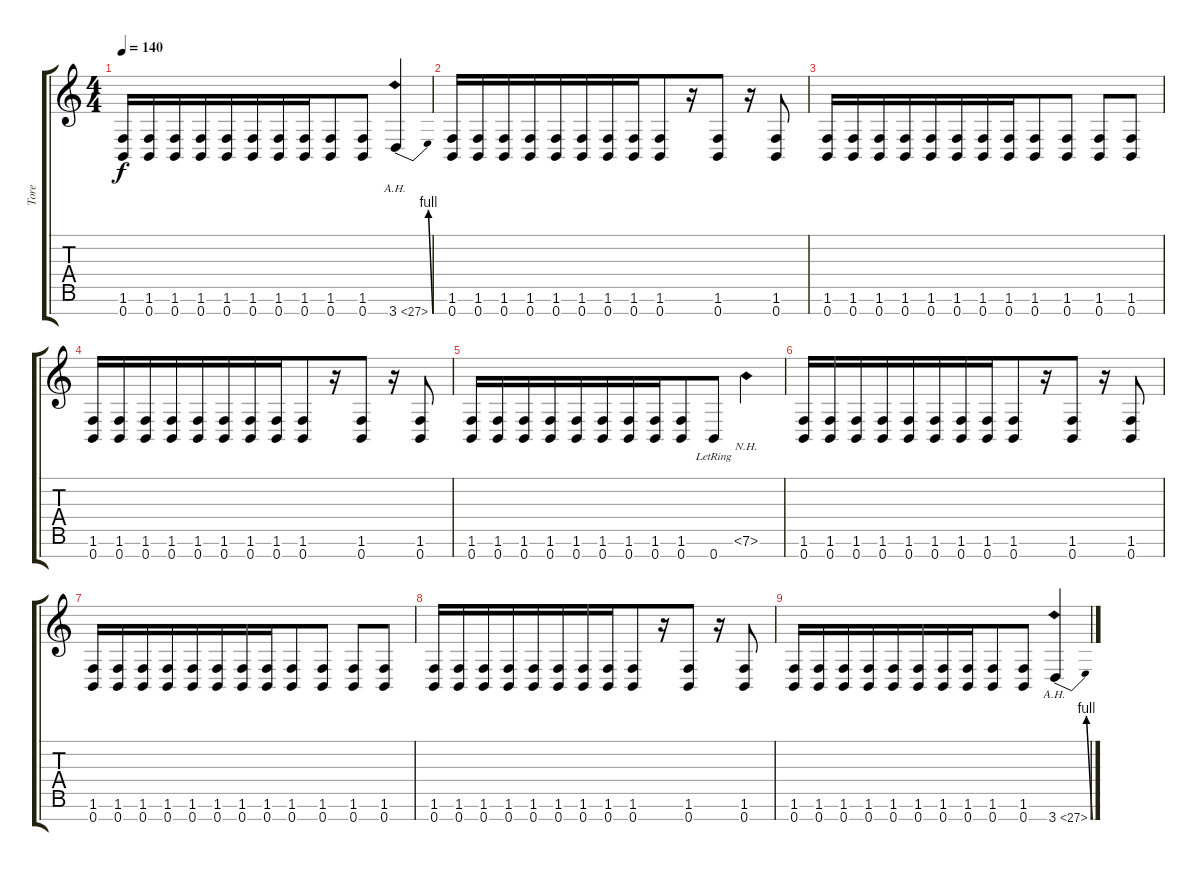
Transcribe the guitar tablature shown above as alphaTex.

\track ("Tore" "Tore") {instrument distortionguitar}
\staff {score tabs}
\tuning (E4 B3 G3 D3 A2 E2 B1) {hide}
\ts (4 4)
\tempo 140
\clef g2
\ks c
(1.6 0.7).16{dy f beam merge} (1.6 0.7).16 (1.6 0.7).16{beam merge} (1.6 0.7).16{beam merge} (1.6 0.7).16 (1.6 0.7).16 (1.6 0.7).16 (1.6 0.7).16{beam merge} (1.6 0.7).8 (1.6 0.7).8 3.7{be (bend 0 0 60 4) ah 24}.4 |
(1.6 0.7).16{beam merge} (1.6 0.7).16 (1.6 0.7).16{beam merge} (1.6 0.7).16{beam merge} (1.6 0.7).16 (1.6 0.7).16 (1.6 0.7).16 (1.6 0.7).16{beam merge} (1.6 0.7).8{beam merge} r.16 (1.6 0.7).8 r.16 (1.6 0.7).8 |
(1.6 0.7).16{beam merge} (1.6 0.7).16 (1.6 0.7).16{beam merge} (1.6 0.7).16{beam merge} (1.6 0.7).16 (1.6 0.7).16 (1.6 0.7).16 (1.6 0.7).16{beam merge} (1.6 0.7).8 (1.6 0.7).8 (1.6 0.7).8 (1.6 0.7).8 |
(1.6 0.7).16{beam merge} (1.6 0.7).16 (1.6 0.7).16{beam merge} (1.6 0.7).16{beam merge} (1.6 0.7).16 (1.6 0.7).16 (1.6 0.7).16 (1.6 0.7).16{beam merge} (1.6 0.7).8{beam merge} r.16 (1.6 0.7).8 r.16 (1.6 0.7).8 |
(1.6 0.7).16{beam merge} (1.6 0.7).16 (1.6 0.7).16{beam merge} (1.6 0.7).16{beam merge} (1.6 0.7).16 (1.6 0.7).16 (1.6 0.7).16 (1.6 0.7).16{beam merge} (1.6 0.7).8 0.7{lr}.8 7.6{nh}.4 |
(1.6 0.7).16{beam merge} (1.6 0.7).16 (1.6 0.7).16{beam merge} (1.6 0.7).16{beam merge} (1.6 0.7).16 (1.6 0.7).16 (1.6 0.7).16 (1.6 0.7).16{beam merge} (1.6 0.7).8{beam merge} r.16 (1.6 0.7).8 r.16 (1.6 0.7).8 |
(1.6 0.7).16{beam merge} (1.6 0.7).16 (1.6 0.7).16{beam merge} (1.6 0.7).16{beam merge} (1.6 0.7).16 (1.6 0.7).16 (1.6 0.7).16 (1.6 0.7).16{beam merge} (1.6 0.7).8 (1.6 0.7).8 (1.6 0.7).8 (1.6 0.7).8 |
(1.6 0.7).16{beam merge} (1.6 0.7).16 (1.6 0.7).16{beam merge} (1.6 0.7).16{beam merge} (1.6 0.7).16 (1.6 0.7).16 (1.6 0.7).16 (1.6 0.7).16{beam merge} (1.6 0.7).8{beam merge} r.16 (1.6 0.7).8 r.16 (1.6 0.7).8 |
(1.6 0.7).16{beam merge} (1.6 0.7).16 (1.6 0.7).16{beam merge} (1.6 0.7).16{beam merge} (1.6 0.7).16 (1.6 0.7).16 (1.6 0.7).16 (1.6 0.7).16{beam merge} (1.6 0.7).8 (1.6 0.7).8 3.7{be (bend 0 0 60 4) ah 24}.4
